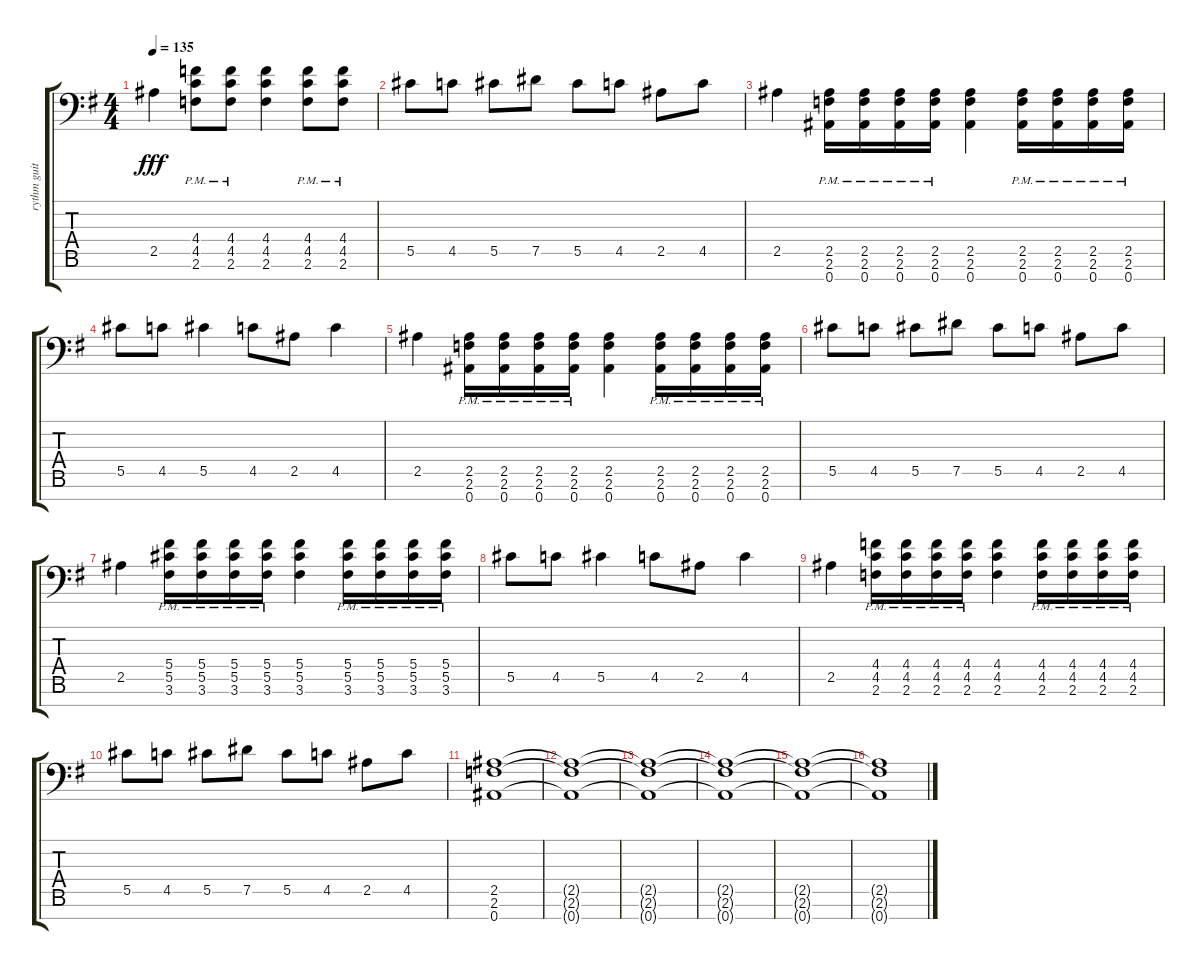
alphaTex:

\track ("rythm guitar" "rythm guit") {instrument distortionguitar}
\staff {score tabs}
\tuning (Eb4 Bb3 Gb3 Db3 Ab2 Eb2 Bb1) {hide}
\ts (4 4)
\tempo 135
\clef f4
\ks eminor
2.5.4{dy fff} (4.4{pm} 4.5{pm} 2.6{pm}).8 (4.4{pm} 4.5{pm} 2.6{pm}).8 (4.4 4.5 2.6).4 (4.4{pm} 4.5{pm} 2.6{pm}).8 (4.4{pm} 4.5{pm} 2.6{pm}).8 |
5.5.8 4.5.8 5.5.8 7.5.8 5.5.8 4.5.8 2.5.8 4.5.8 |
2.5.4 (2.5{pm} 2.6{pm} 0.7{pm}).16 (2.5{pm} 2.6{pm} 0.7{pm}).16 (2.5{pm} 2.6{pm} 0.7{pm}).16 (2.5{pm} 2.6{pm} 0.7{pm}).16 (2.5 2.6 0.7).4 (2.5{pm} 2.6{pm} 0.7{pm}).16 (2.5{pm} 2.6{pm} 0.7{pm}).16 (2.5{pm} 2.6{pm} 0.7{pm}).16 (2.5{pm} 2.6{pm} 0.7{pm}).16 |
5.5.8 4.5.8 5.5.4 4.5.8 2.5.8 4.5.4 |
2.5.4 (2.5{pm} 2.6{pm} 0.7{pm}).16 (2.5{pm} 2.6{pm} 0.7{pm}).16 (2.5{pm} 2.6{pm} 0.7{pm}).16 (2.5{pm} 2.6{pm} 0.7{pm}).16 (2.5 2.6 0.7).4 (2.5{pm} 2.6{pm} 0.7{pm}).16 (2.5{pm} 2.6{pm} 0.7{pm}).16 (2.5{pm} 2.6{pm} 0.7{pm}).16 (2.5{pm} 2.6{pm} 0.7{pm}).16 |
5.5.8 4.5.8 5.5.8 7.5.8 5.5.8 4.5.8 2.5.8 4.5.8 |
2.5.4 (5.4{pm} 5.5{pm} 3.6{pm}).16 (5.4{pm} 5.5{pm} 3.6{pm}).16 (5.4{pm} 5.5{pm} 3.6{pm}).16 (5.4{pm} 5.5{pm} 3.6{pm}).16 (5.4 5.5 3.6).4 (5.4{pm} 5.5{pm} 3.6{pm}).16 (5.4{pm} 5.5{pm} 3.6{pm}).16 (5.4{pm} 5.5{pm} 3.6{pm}).16 (5.4{pm} 5.5{pm} 3.6{pm}).16 |
5.5.8 4.5.8 5.5.4 4.5.8 2.5.8 4.5.4 |
2.5.4 (4.4{pm} 4.5{pm} 2.6{pm}).16 (4.4{pm} 4.5{pm} 2.6{pm}).16 (4.4{pm} 4.5{pm} 2.6{pm}).16 (4.4{pm} 4.5{pm} 2.6{pm}).16 (4.4 4.5 2.6).4 (4.4{pm} 4.5{pm} 2.6{pm}).16 (4.4{pm} 4.5{pm} 2.6{pm}).16 (4.4{pm} 4.5{pm} 2.6{pm}).16 (4.4{pm} 4.5{pm} 2.6{pm}).16 |
5.5.8 4.5.8 5.5.8 7.5.8 5.5.8 4.5.8 2.5.8 4.5.8 |
(2.5 2.6 0.7).1 |
(2.5{t} 2.6{t} 0.7{t}).1 |
(2.5{t} 2.6{t} 0.7{t}).1 |
(2.5{t} 2.6{t} 0.7{t}).1 |
(2.5{t} 2.6{t} 0.7{t}).1 |
(2.5{t} 2.6{t} 0.7{t}).1
